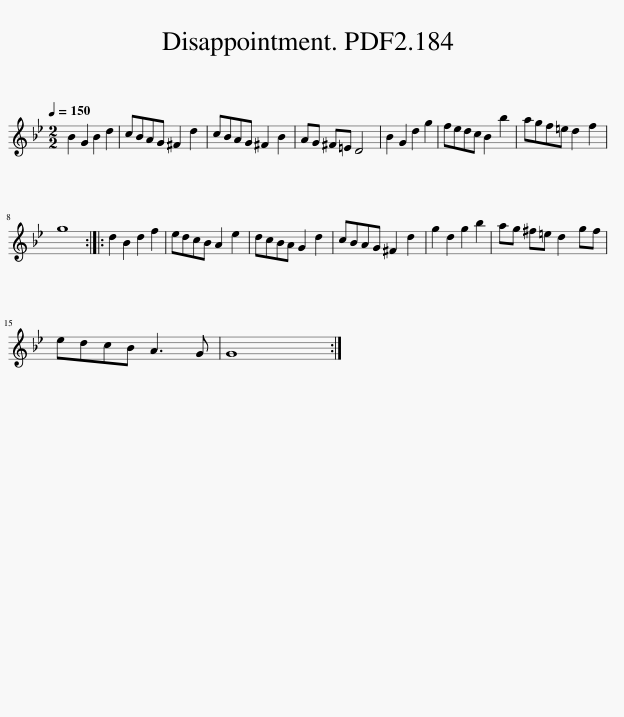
X:1
L:1/8
Q:1/4=150
M:2/2
I:linebreak $
K:Gmin
V:1 treble
V:1
 B2 G2 B2 d2 | cBAG ^F2 d2 | cBAG ^F2 B2 | AG ^F=E D4 | B2 G2 d2 g2 | %5
 fedc B2 b2 | agf=e d2 f2 |$ g8 :: d2 B2 d2 f2 | edcB A2 e2 | %10
 dcBA G2 d2 | cBAG ^F2 d2 | g2 d2 g2 b2 | ag ^f=e d2 gf |$ edcB A3 G | %15
 G8 :| %16
